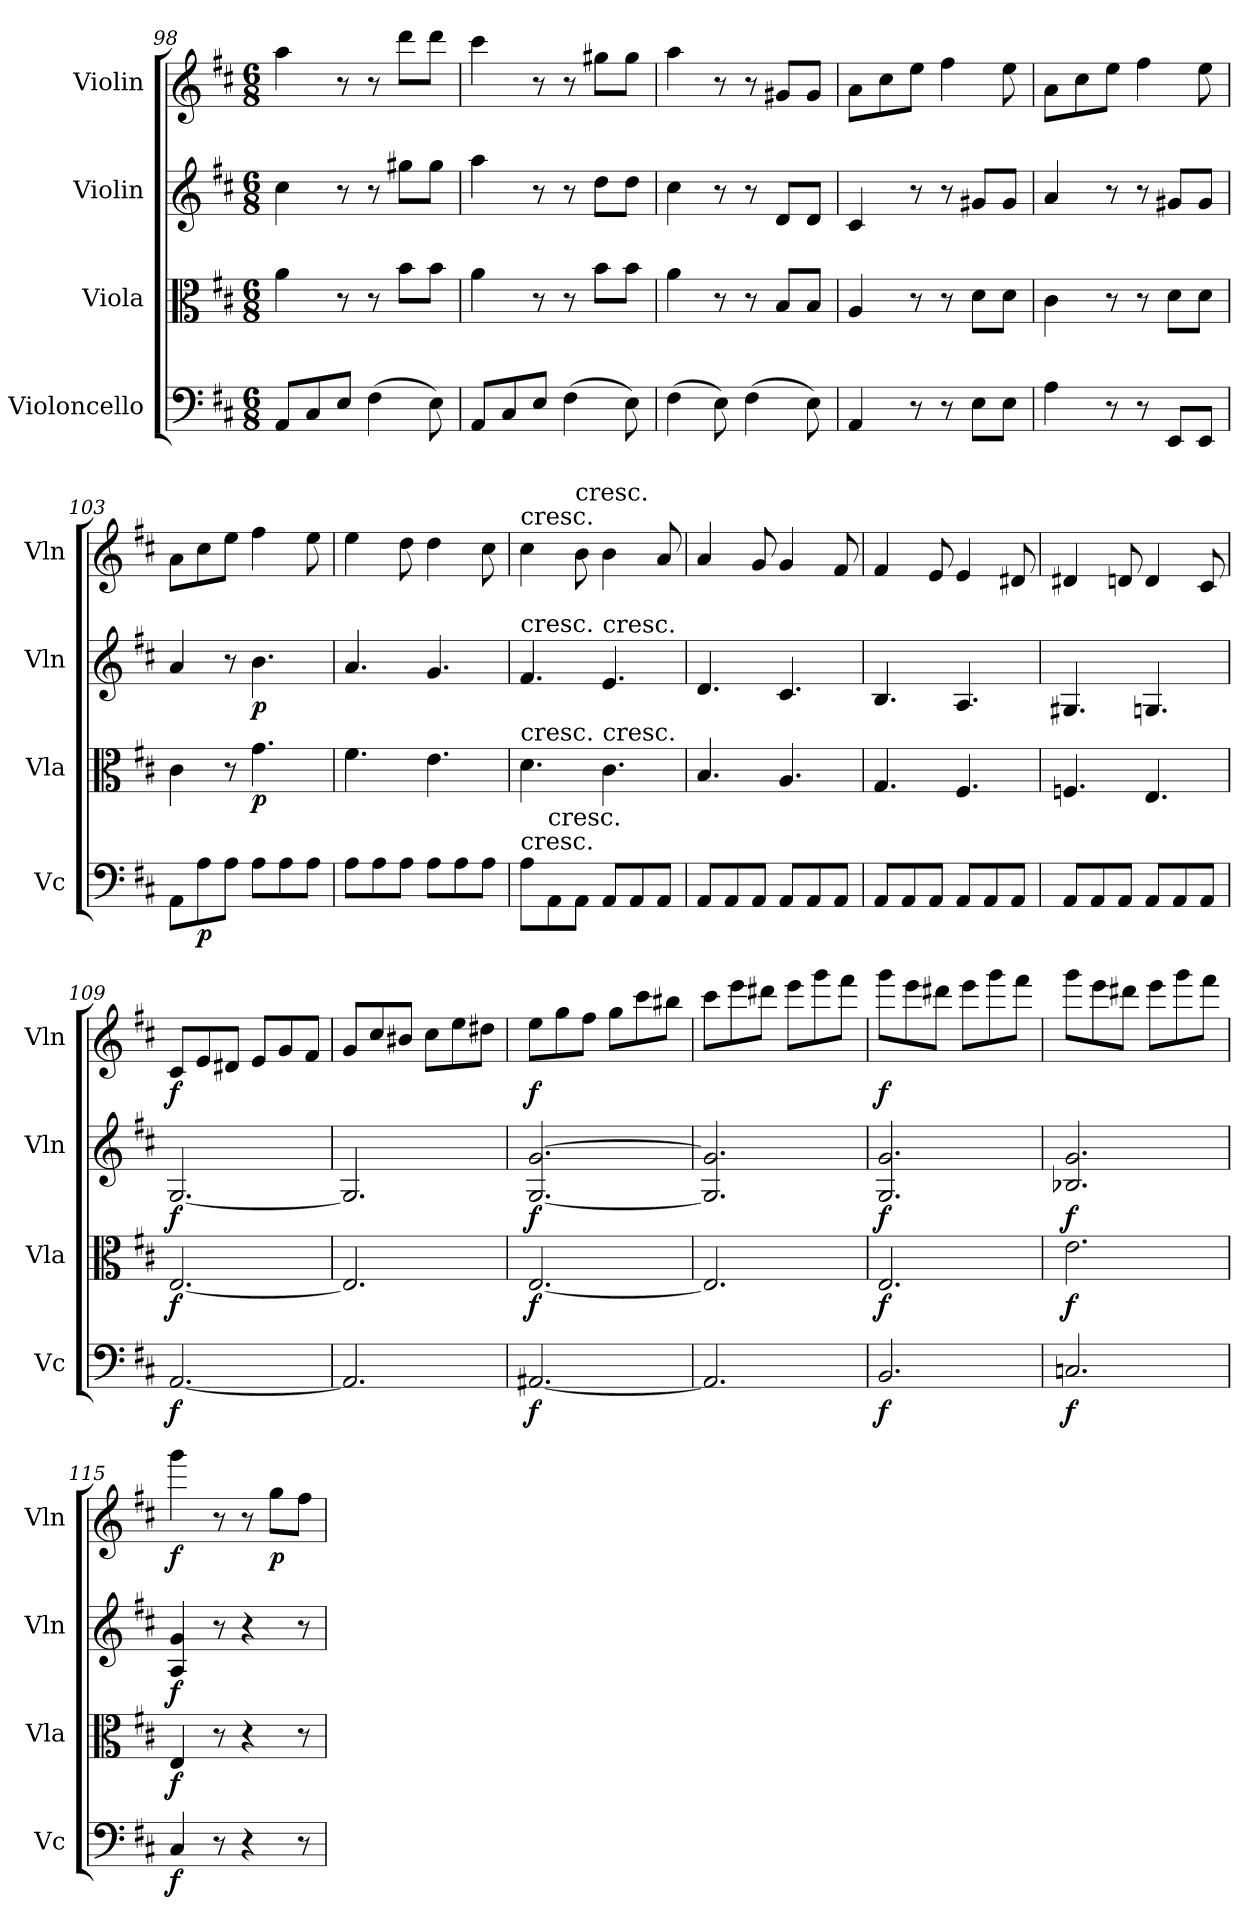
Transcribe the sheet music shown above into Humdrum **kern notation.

**kern	**dynam	**kern	**dynam	**kern	**dynam	**kern	**dynam
*part4	*part4	*part3	*part3	*part2	*part2	*part1	*part1
*staff4	*staff4	*staff3	*staff3	*staff2	*staff2	*staff1	*staff1
*I"Violoncello	*	*I"Viola	*	*I"Violin	*	*I"Violin	*
*I'Vc	*	*I'Vla	*	*I'Vln	*	*I'Vln	*
*clefF4	*	*clefC3	*	*clefG2	*	*clefG2	*
*k[f#c#]	*	*k[f#c#]	*	*k[f#c#]	*	*k[f#c#]	*
*D:	*	*D:	*	*D:	*	*D:	*
*M6/8	*	*M6/8	*	*M6/8	*	*M6/8	*
=98	=98	=98	=98	=98	=98	=98	=98
8AA/L	.	4a\	.	4cc#\	.	4aa\	.
8C#/	.	.	.	.	.	.	.
8E/J	.	8r	.	8r	.	8r	.
(4F#\	.	8r	.	8r	.	8r	.
.	.	8b\L	.	8gg#X\L	.	8ddd\L	.
8E\)	.	8b\J	.	8gg#\J	.	8ddd\J	.
=99	=99	=99	=99	=99	=99	=99	=99
8AA/L	.	4a\	.	4aa\	.	4ccc#\	.
8C#/	.	.	.	.	.	.	.
8E/J	.	8r	.	8r	.	8r	.
(4F#\	.	8r	.	8r	.	8r	.
.	.	8b\L	.	8dd\L	.	8gg#X\L	.
8E\)	.	8b\J	.	8dd\J	.	8gg#\J	.
=100	=100	=100	=100	=100	=100	=100	=100
(4F#\	.	4a\	.	4cc#\	.	4aa\	.
8E\)	.	8r	.	8r	.	8r	.
(4F#\	.	8r	.	8r	.	8r	.
.	.	8B/L	.	8d/L	.	8g#X/L	.
8E\)	.	8B/J	.	8d/J	.	8g#/J	.
=101	=101	=101	=101	=101	=101	=101	=101
4AA/	.	4A/	.	4c#/	.	8a\L	.
.	.	.	.	.	.	8cc#\	.
8r	.	8r	.	8r	.	8ee\J	.
8r	.	8r	.	8r	.	4ff#\	.
8E\L	.	8d\L	.	8g#X/L	.	.	.
8E\J	.	8d\J	.	8g#/J	.	8ee\	.
=102	=102	=102	=102	=102	=102	=102	=102
4A\	.	4c#\	.	4a/	.	8a\L	.
.	.	.	.	.	.	8cc#\	.
8r	.	8r	.	8r	.	8ee\J	.
8r	.	8r	.	8r	.	4ff#\	.
8EE/L	.	8d\L	.	8g#X/L	.	.	.
8EE/J	.	8d\J	.	8g#/J	.	8ee\	.
=103	=103	=103	=103	=103	=103	=103	=103
8AA\L	.	4c#\	.	4a/	.	8a\L	.
8A\	p	.	.	.	.	8cc#\	.
8A\J	.	8r	.	8r	.	8ee\J	.
8A\L	.	4.g\	p	4.b\	p	4ff#\	.
8A\	.	.	.	.	.	.	.
8A\J	.	.	.	.	.	8ee\	.
=104	=104	=104	=104	=104	=104	=104	=104
8A\L	.	4.f#\	.	4.a/	.	4ee\	.
8A\	.	.	.	.	.	.	.
8A\J	.	.	.	.	.	8dd\	.
8A\L	.	4.e\	.	4.g/	.	4dd\	.
8A\	.	.	.	.	.	.	.
8A\J	.	.	.	.	.	8cc#\	.
=105	=105	=105	=105	=105	=105	=105	=105
!	!	!	!	!	!	!LO:TX:t=cresc.	!
!	!	!	!	!LO:TX:t=cresc.	!	!	!
!	!	!LO:TX:t=cresc.	!	!	!	!	!
!LO:TX:t=cresc.	!	!	!	!	!	!	!
8A\L	.	4.d\	.	4.f#/	.	4cc#\	.
!LO:TX:t=cresc.	!	!	!	!	!	!	!
8AA\	.	.	.	.	.	.	.
!	!	!	!	!	!	!LO:TX:t=cresc.	!
8AA\J	.	.	.	.	.	8b\	.
!	!	!	!	!LO:TX:t=cresc.	!	!	!
!	!	!LO:TX:t=cresc.	!	!	!	!	!
8AA/L	.	4.c#\	.	4.e/	.	4b\	.
8AA/	.	.	.	.	.	.	.
8AA/J	.	.	.	.	.	8a/	.
=106	=106	=106	=106	=106	=106	=106	=106
8AA/L	.	4.B/	.	4.d/	.	4a/	.
8AA/	.	.	.	.	.	.	.
8AA/J	.	.	.	.	.	8g/	.
8AA/L	.	4.A/	.	4.c#/	.	4g/	.
8AA/	.	.	.	.	.	.	.
8AA/J	.	.	.	.	.	8f#/	.
=107	=107	=107	=107	=107	=107	=107	=107
8AA/L	.	4.G/	.	4.B/	.	4f#/	.
8AA/	.	.	.	.	.	.	.
8AA/J	.	.	.	.	.	8e/	.
8AA/L	.	4.F#/	.	4.A/	.	4e/	.
8AA/	.	.	.	.	.	.	.
8AA/J	.	.	.	.	.	8d#X/	.
=108	=108	=108	=108	=108	=108	=108	=108
8AA/L	.	4.Fn/	.	4.G#X/	.	4d#X/	.
8AA/	.	.	.	.	.	.	.
8AA/J	.	.	.	.	.	8dn/	.
8AA/L	.	4.E/	.	4.Gn/	.	4d/	.
8AA/	.	.	.	.	.	.	.
8AA/J	.	.	.	.	.	8c#/	.
=109	=109	=109	=109	=109	=109	=109	=109
[2.AA/	f	[2.E/	f	[2.G/	f	8c#/L	f
.	.	.	.	.	.	8e/	.
.	.	.	.	.	.	8d#X/J	.
.	.	.	.	.	.	8e/L	.
.	.	.	.	.	.	8g/	.
.	.	.	.	.	.	8f#/J	.
=110	=110	=110	=110	=110	=110	=110	=110
2.AA/]	.	2.E/]	.	2.G/]	.	8g/L	.
.	.	.	.	.	.	8cc#/	.
.	.	.	.	.	.	8b#X/J	.
.	.	.	.	.	.	8cc#\L	.
.	.	.	.	.	.	8ee\	.
.	.	.	.	.	.	8dd#X\J	.
=111	=111	=111	=111	=111	=111	=111	=111
[2.AA#X/	f	[2.E/	f	[2.G/ [2.g/	f	8ee\L	f
.	.	.	.	.	.	8gg\	.
.	.	.	.	.	.	8ff#\J	.
.	.	.	.	.	.	8gg\L	.
.	.	.	.	.	.	8ccc#\	.
.	.	.	.	.	.	8bb#X\J	.
=112	=112	=112	=112	=112	=112	=112	=112
2.AA#/]	.	2.E/]	.	2.G]/ 2.g]/	.	8ccc#\L	.
.	.	.	.	.	.	8eee\	.
.	.	.	.	.	.	8ddd#X\J	.
.	.	.	.	.	.	8eee\L	.
.	.	.	.	.	.	8ggg\	.
.	.	.	.	.	.	8fff#\J	.
=113	=113	=113	=113	=113	=113	=113	=113
2.BB/	f	2.E/	f	2.G/ 2.g/	f	8ggg\L	f
.	.	.	.	.	.	8eee\	.
.	.	.	.	.	.	8ddd#X\J	.
.	.	.	.	.	.	8eee\L	.
.	.	.	.	.	.	8ggg\	.
.	.	.	.	.	.	8fff#\J	.
=114	=114	=114	=114	=114	=114	=114	=114
2.Cn/	f	2.e\	f	2.B-X/ 2.g/	f	8ggg\L	.
.	.	.	.	.	.	8eee\	.
.	.	.	.	.	.	8ddd#X\J	.
.	.	.	.	.	.	8eee\L	.
.	.	.	.	.	.	8ggg\	.
.	.	.	.	.	.	8fff#\J	.
=115	=115	=115	=115	=115	=115	=115	=115
4C#/	f	4E/	f	4A/ 4g/	f	4ggg\	f
8r	.	8r	.	8r	.	8r	.
4r	.	4r	.	4r	.	8r	.
.	.	.	.	.	.	8gg\L	p
8r	.	8r	.	8r	.	8ff#\J	.
=	=	=	=	=	=	=	=
*-	*-	*-	*-	*-	*-	*-	*-
